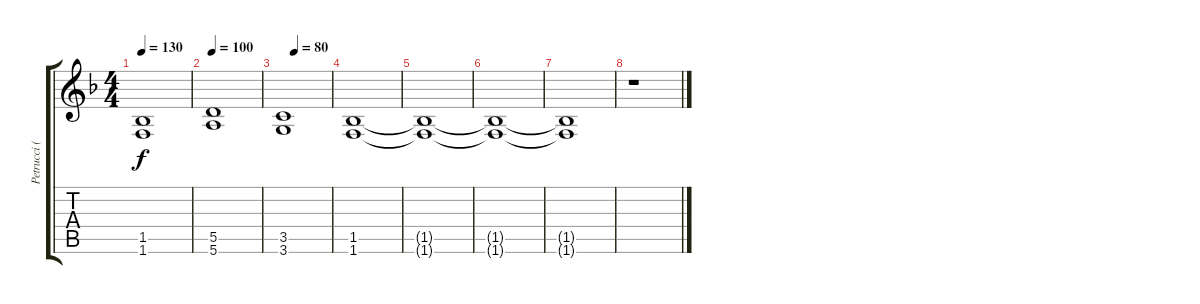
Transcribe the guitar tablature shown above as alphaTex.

\track ("Petrucci (guitar one)" "Petrucci (") {instrument distortionguitar}
\staff {score tabs}
\tuning (E4 B3 G3 D3 A2 E2) {hide}
\ts (4 4)
\tempo 130
\clef g2
\ks dminor
(1.5{t} 1.6{t}).1{dy f} |
\tempo 100
(5.5 5.6).1 |
\tempo (80 0.25)
(3.5 3.6).1 |
(1.5 1.6).1 |
(1.5{t} 1.6{t}).1 |
(1.5{t} 1.6{t}).1{volume 0} |
(1.5{t} 1.6{t}).1 |
r.1
